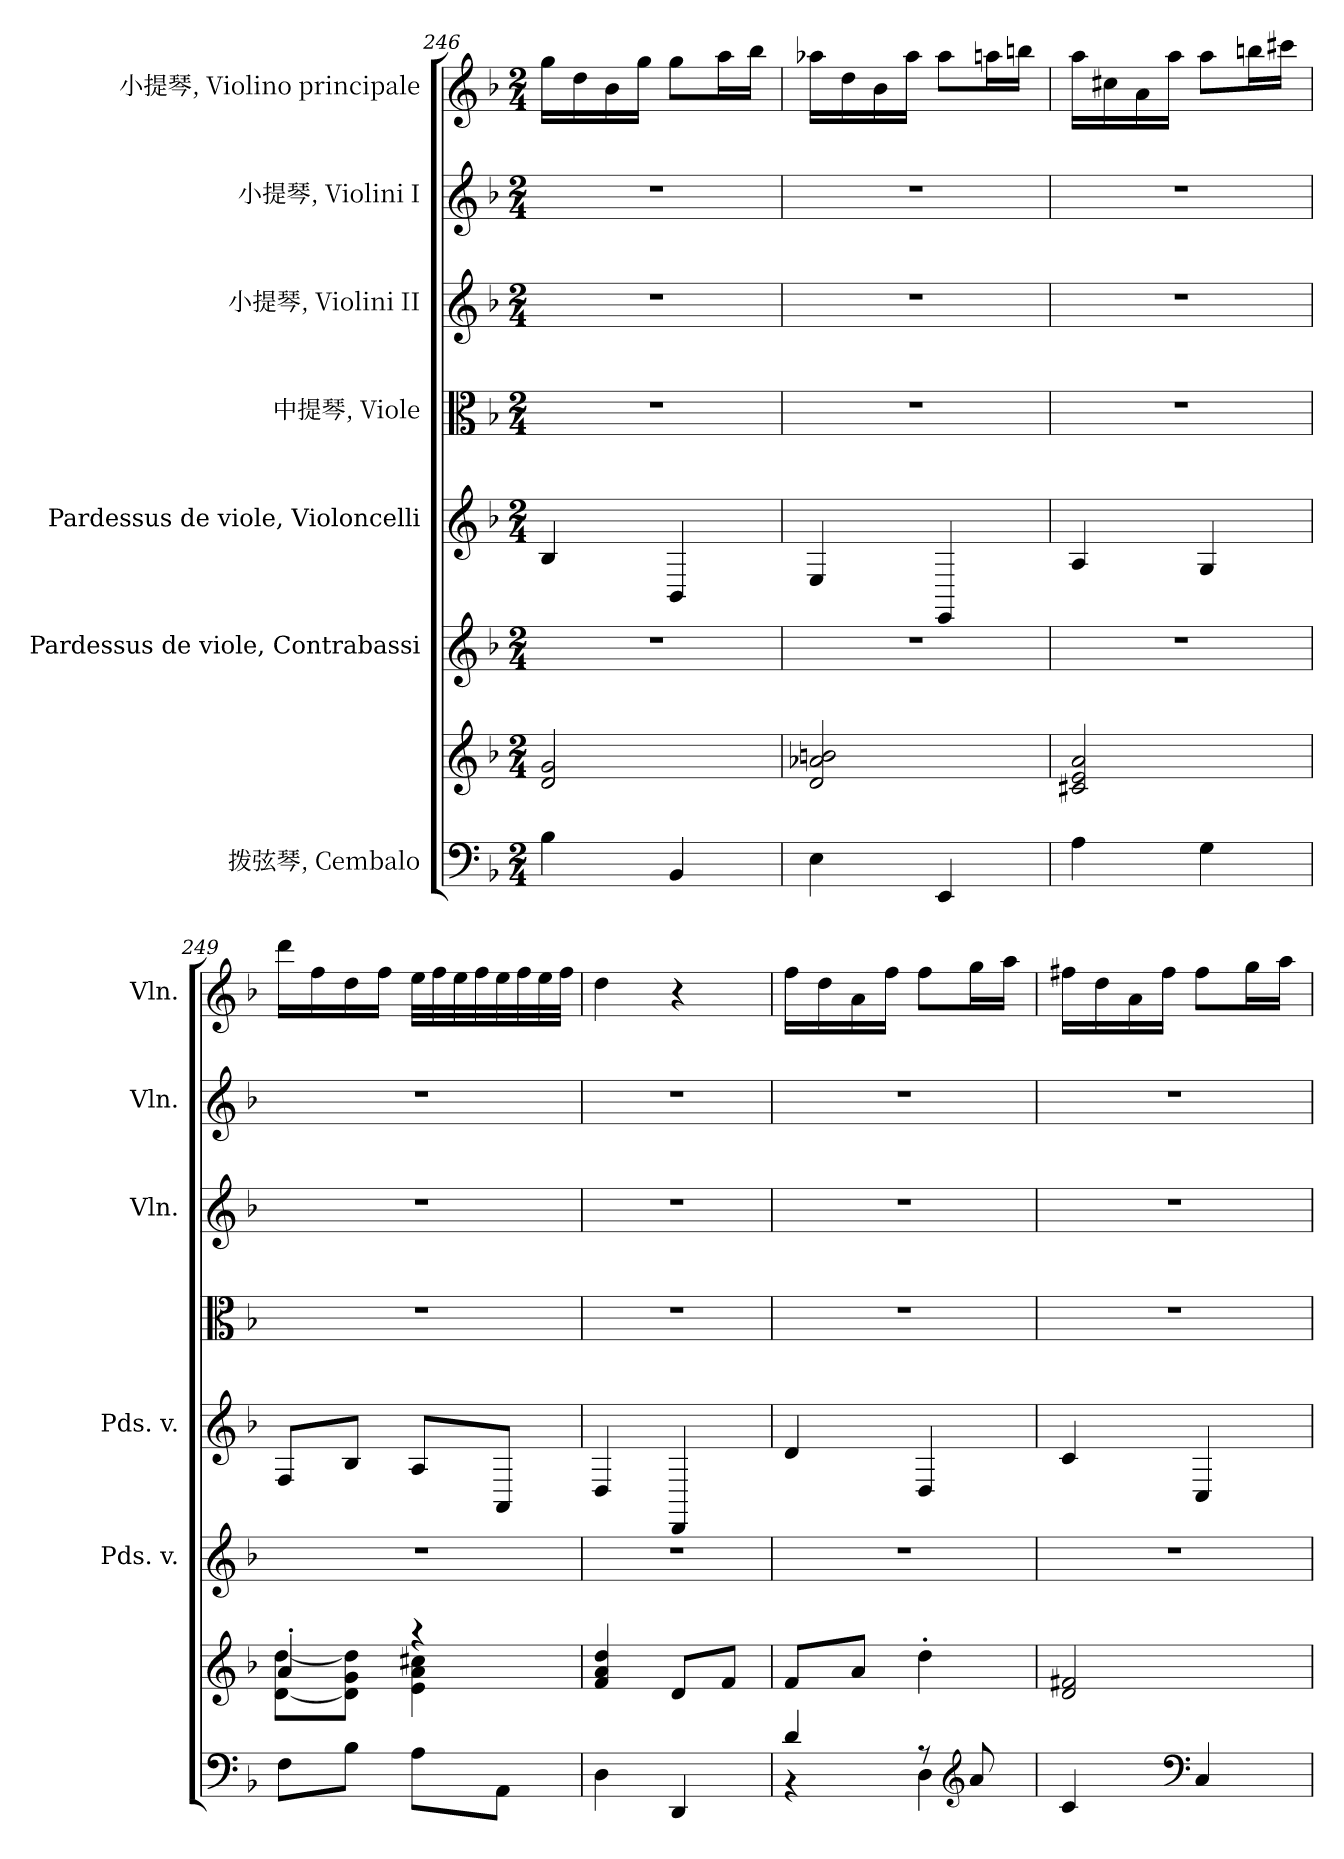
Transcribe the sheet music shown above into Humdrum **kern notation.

**kern	**kern	**kern	**kern	**kern	**kern	**kern	**kern
*part7	*part7	*part6	*part5	*part4	*part3	*part2	*part1
*staff8	*staff7	*staff6	*staff5	*staff4	*staff3	*staff2	*staff1
*I"拨弦琴, Cembalo	*	*I"Pardessus de viole, Contrabassi	*I"Pardessus de viole, Violoncelli	*I"中提琴, Viole	*I"小提琴, Violini II	*I"小提琴, Violini I	*I"小提琴, Violino principale
*	*	*I'Pds. v.	*I'Pds. v.	*	*I'Vln.	*I'Vln.	*I'Vln.
*clefF4	*clefG2	*clefG2	*clefG2	*clefC3	*clefG2	*clefG2	*clefG2
*k[b-]	*k[b-]	*k[b-]	*k[b-]	*k[b-]	*k[b-]	*k[b-]	*k[b-]
*M2/4	*M2/4	*M2/4	*M2/4	*M2/4	*M2/4	*M2/4	*M2/4
=246	=246	=246	=246	=246	=246	=246	=246
4B-\	2d/ 2g/	2r	4B-/	2r	2r	2r	16gg\LL
.	.	.	.	.	.	.	16dd\
.	.	.	.	.	.	.	16b-\
.	.	.	.	.	.	.	16gg\JJ
4BB-/	.	.	4BB-/	.	.	.	8gg\L
.	.	.	.	.	.	.	16aa\L
.	.	.	.	.	.	.	16bb-\JJ
=247	=247	=247	=247	=247	=247	=247	=247
4E\	2d/ 2a-X/ 2bn/	2r	4E/	2r	2r	2r	16aa-X\LL
.	.	.	.	.	.	.	16dd\
.	.	.	.	.	.	.	16b-\
.	.	.	.	.	.	.	16aa-\JJ
4EE/	.	.	4EE/	.	.	.	8aa-\L
.	.	.	.	.	.	.	16aan\L
.	.	.	.	.	.	.	16bbn\JJ
=248	=248	=248	=248	=248	=248	=248	=248
4A\	2c#X/ 2e/ 2a/	2r	4A/	2r	2r	2r	16aa\LL
.	.	.	.	.	.	.	16cc#X\
.	.	.	.	.	.	.	16a\
.	.	.	.	.	.	.	16aa\JJ
4G\	.	.	4G/	.	.	.	8aa\L
.	.	.	.	.	.	.	16bbn\L
.	.	.	.	.	.	.	16ccc#X\JJ
!!LO:PB:g=z
=249	=249	=249	=249	=249	=249	=249	=249
*	*^	*	*	*	*	*	*
8F\L	4a'/	[8d\ [8dd\L	2r	8F/L	2r	2r	2r	16ddd\LL
.	.	.	.	.	.	.	.	16ff\
8B-\J	.	8d\] 8g\ 8dd\]J	.	8B-/J	.	.	.	16dd\
.	.	.	.	.	.	.	.	16ff\JJ
8A\L	4r	4e\ 4a\ 4cc#X\	.	8A/L	.	.	.	32ee\LLL
.	.	.	.	.	.	.	.	32ff\
.	.	.	.	.	.	.	.	32ee\
.	.	.	.	.	.	.	.	32ff\
8AA\J	.	.	.	8AA/J	.	.	.	32ee\
.	.	.	.	.	.	.	.	32ff\
.	.	.	.	.	.	.	.	32ee\
.	.	.	.	.	.	.	.	32ff\JJJ
*	*v	*v	*	*	*	*	*	*
=250	=250	=250	=250	=250	=250	=250	=250
4D\	4f/ 4a/ 4dd/	2r	4D/	2r	2r	2r	4dd\
4DD/	8d/L	.	4DD/	.	.	.	4r
.	8f/J	.	.	.	.	.	.
=251	=251	=251	=251	=251	=251	=251	=251
*^	*	*	*	*	*	*	*
4d/	4r	8f/L	2r	4d/	2r	2r	2r	16ff\LL
.	.	.	.	.	.	.	.	16dd\
.	.	8a/J	.	.	.	.	.	16a\
.	.	.	.	.	.	.	.	16ff\JJ
8r	4D\	4dd'\	.	4D/	.	.	.	8ff\L
*clefG2	*	*	*	*	*	*	*	*
8a/	.	.	.	.	.	.	.	16gg\L
.	.	.	.	.	.	.	.	16aa\JJ
*v	*v	*	*	*	*	*	*	*
=252	=252	=252	=252	=252	=252	=252	=252
4c/	2d/ 2f#X/	2r	4c/	2r	2r	2r	16ff#X\LL
.	.	.	.	.	.	.	16dd\
.	.	.	.	.	.	.	16a\
.	.	.	.	.	.	.	16ff#\JJ
*clefF4	*	*	*	*	*	*	*
4C/	.	.	4C/	.	.	.	8ff#\L
.	.	.	.	.	.	.	16gg\L
.	.	.	.	.	.	.	16aa\JJ
=	=	=	=	=	=	=	=
*-	*-	*-	*-	*-	*-	*-	*-
